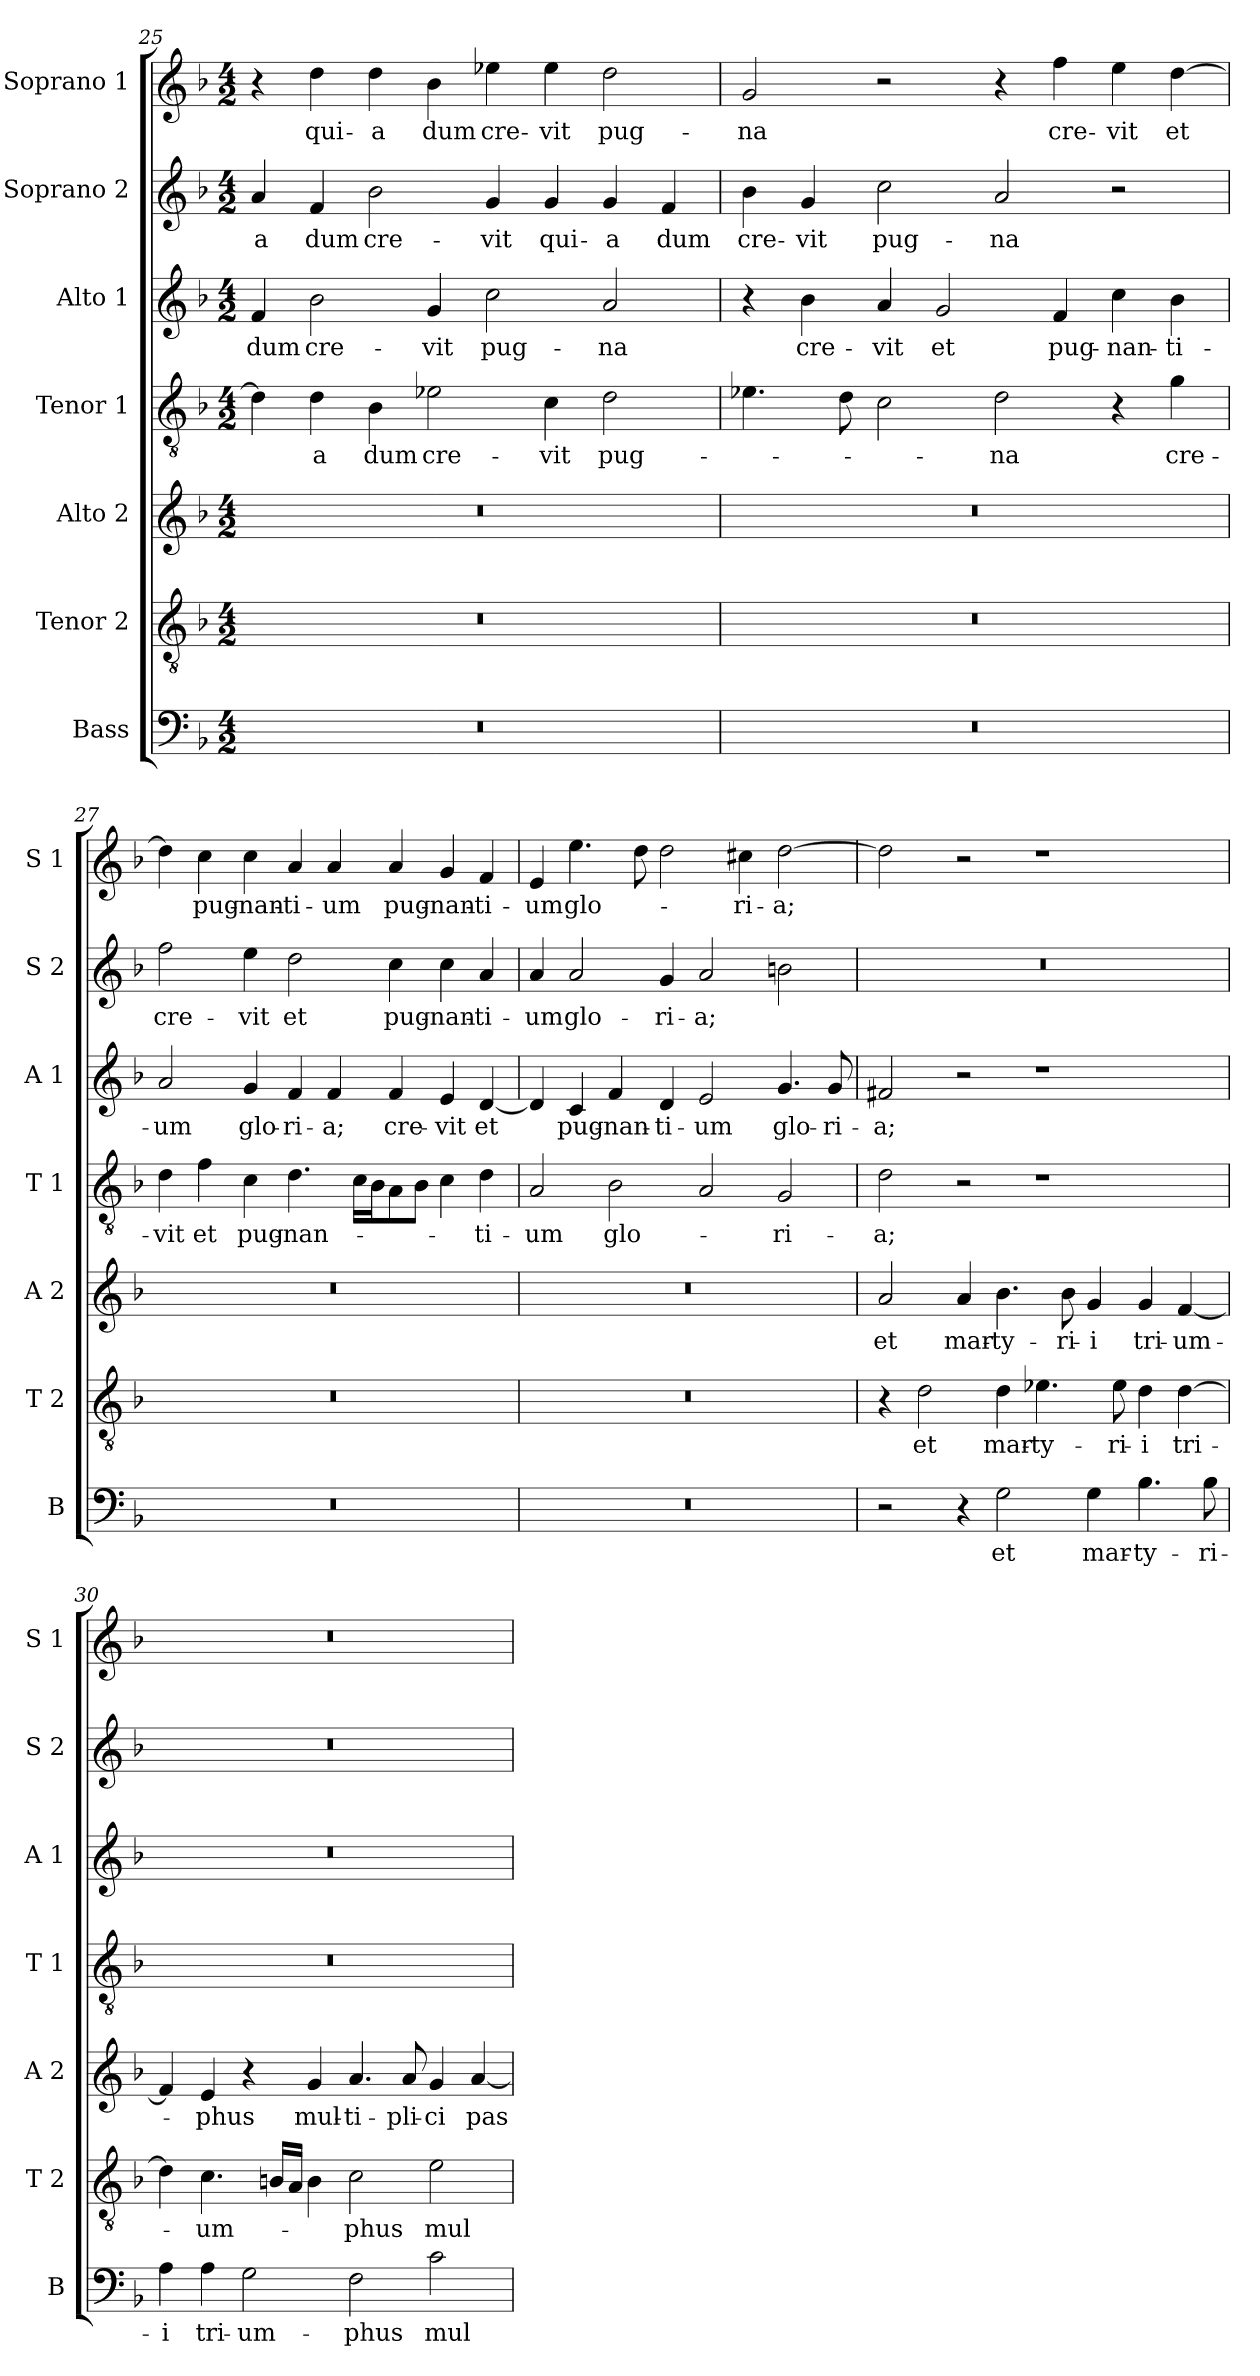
**kern	**text	**kern	**text	**kern	**text	**kern	**text	**kern	**text	**kern	**text	**kern	**text
*part7	*part7	*part6	*part6	*part5	*part5	*part4	*part4	*part3	*part3	*part2	*part2	*part1	*part1
*staff7	*staff7	*staff6	*staff6	*staff5	*staff5	*staff4	*staff4	*staff3	*staff3	*staff2	*staff2	*staff1	*staff1
*I"Bass	*	*I"Tenor 2	*	*I"Alto 2	*	*I"Tenor 1	*	*I"Alto 1	*	*I"Soprano 2	*	*I"Soprano 1	*
*I'B	*	*I'T 2	*	*I'A 2	*	*I'T 1	*	*I'A 1	*	*I'S 2	*	*I'S 1	*
!!LO:PB:g=z
*clefF4	*	*clefGv2	*	*clefG2	*	*clefGv2	*	*clefG2	*	*clefG2	*	*clefG2	*
*k[b-]	*	*k[b-]	*	*k[b-]	*	*k[b-]	*	*k[b-]	*	*k[b-]	*	*k[b-]	*
*F:	*	*F:	*	*F:	*	*F:	*	*F:	*	*F:	*	*F:	*
*M4/2	*	*M4/2	*	*M4/2	*	*M4/2	*	*M4/2	*	*M4/2	*	*M4/2	*
=25	=25	=25	=25	=25	=25	=25	=25	=25	=25	=25	=25	=25	=25
!	!	!	!	!	!	!	!	!	!LO:LY:b	!	!LO:LY:b	!	!
0r	.	0r	.	0r	.	4d\]	.	4f/	dum	4a/	-a	4r	.
!	!	!	!	!	!	!	!LO:LY:b	!	!LO:LY:b	!	!LO:LY:b	!	!LO:LY:b
.	.	.	.	.	.	4d\	-a	2b-\	cre-	4f/	dum	4dd\	qui-
!	!	!	!	!	!	!	!LO:LY:b	!	!	!	!LO:LY:b	!	!LO:LY:b
.	.	.	.	.	.	4B-\	dum	.	.	2b-\	cre-	4dd\	-a
!	!	!	!	!	!	!	!LO:LY:b	!	!LO:LY:b	!	!	!	!LO:LY:b
.	.	.	.	.	.	2e-X\	cre-	4g/	-vit	.	.	4b-\	dum
!	!	!	!	!	!	!	!	!	!LO:LY:b	!	!LO:LY:b	!	!LO:LY:b
.	.	.	.	.	.	.	.	2cc\	pug-	4g/	-vit	4ee-X\	cre-
!	!	!	!	!	!	!	!LO:LY:b	!	!	!	!LO:LY:b	!	!LO:LY:b
.	.	.	.	.	.	4c\	-vit	.	.	4g/	qui-	4ee-\	-vit
!	!	!	!	!	!	!	!LO:LY:b	!	!LO:LY:b	!	!LO:LY:b	!	!LO:LY:b
.	.	.	.	.	.	2d\	pug-	2a/	-na	4g/	-a	2dd\	pug-
!	!	!	!	!	!	!	!	!	!	!	!LO:LY:b	!	!
.	.	.	.	.	.	.	.	.	.	4f/	dum	.	.
=26	=26	=26	=26	=26	=26	=26	=26	=26	=26	=26	=26	=26	=26
!	!	!	!	!	!	!	!	!	!	!	!LO:LY:b	!	!LO:LY:b
0r	.	0r	.	0r	.	4.e-X\	.	4r	.	4b-\	cre-	2g/	-na
!	!	!	!	!	!	!	!	!	!LO:LY:b	!	!LO:LY:b	!	!
.	.	.	.	.	.	.	.	4b-\	cre-	4g/	-vit	.	.
.	.	.	.	.	.	8d\	.	.	.	.	.	.	.
!	!	!	!	!	!	!	!	!	!LO:LY:b	!	!LO:LY:b	!	!
.	.	.	.	.	.	2c\	.	4a/	-vit	2cc\	pug-	2r	.
!	!	!	!	!	!	!	!	!	!LO:LY:b	!	!	!	!
.	.	.	.	.	.	.	.	2g/	et	.	.	.	.
!	!	!	!	!	!	!	!LO:LY:b	!	!	!	!LO:LY:b	!	!
.	.	.	.	.	.	2d\	-na	.	.	2a/	-na	4r	.
!	!	!	!	!	!	!	!	!	!LO:LY:b	!	!	!	!LO:LY:b
.	.	.	.	.	.	.	.	4f/	pug-	.	.	4ff\	cre-
!	!	!	!	!	!	!	!	!	!LO:LY:b	!	!	!	!LO:LY:b
.	.	.	.	.	.	4r	.	4cc\	-nan-	2r	.	4ee\	-vit
!	!	!	!	!	!	!	!LO:LY:b	!	!LO:LY:b	!	!	!	!LO:LY:b
.	.	.	.	.	.	4g\	cre-	4b-\	-ti-	.	.	[4dd\	et
=27	=27	=27	=27	=27	=27	=27	=27	=27	=27	=27	=27	=27	=27
!	!	!	!	!	!	!	!LO:LY:b	!	!LO:LY:b	!	!LO:LY:b	!	!
0r	.	0r	.	0r	.	4d\	-vit	2a/	-um	2ff\	cre-	4dd\]	.
!	!	!	!	!	!	!	!LO:LY:b	!	!	!	!	!	!LO:LY:b
.	.	.	.	.	.	4f\	et	.	.	.	.	4cc\	pug-
!	!	!	!	!	!	!	!LO:LY:b	!	!LO:LY:b	!	!LO:LY:b	!	!LO:LY:b
.	.	.	.	.	.	4c\	pug-	4g/	glo-	4ee\	-vit	4cc\	-nan-
!	!	!	!	!	!	!	!LO:LY:b	!	!LO:LY:b	!	!LO:LY:b	!	!LO:LY:b
.	.	.	.	.	.	4.d\	-nan-	4f/	-ri-	2dd\	et	4a/	-ti-
!	!	!	!	!	!	!	!	!	!LO:LY:b	!	!	!	!LO:LY:b
.	.	.	.	.	.	.	.	4f/	-a;	.	.	4a/	-um
.	.	.	.	.	.	16c\LL	.	.	.	.	.	.	.
.	.	.	.	.	.	16B-\J	.	.	.	.	.	.	.
!	!	!	!	!	!	!	!	!	!LO:LY:b	!	!LO:LY:b	!	!LO:LY:b
.	.	.	.	.	.	8A\	.	4f/	cre-	4cc\	pug-	4a/	pug-
.	.	.	.	.	.	8B-\J	.	.	.	.	.	.	.
!	!	!	!	!	!	!	!	!	!LO:LY:b	!	!LO:LY:b	!	!LO:LY:b
.	.	.	.	.	.	4c\	.	4e/	-vit	4cc\	-nan-	4g/	-nan-
!	!	!	!	!	!	!	!LO:LY:b	!	!LO:LY:b	!	!LO:LY:b	!	!LO:LY:b
.	.	.	.	.	.	4d\	-ti-	[4d/	et	4a/	-ti-	4f/	-ti-
!!LO:LB:g=z
=28	=28	=28	=28	=28	=28	=28	=28	=28	=28	=28	=28	=28	=28
!	!	!	!	!	!	!	!LO:LY:b	!	!	!	!LO:LY:b	!	!LO:LY:b
0r	.	0r	.	0r	.	2A/	-um	4d/]	.	4a/	-um	4e/	-um
!	!	!	!	!	!	!	!	!	!LO:LY:b	!	!LO:LY:b	!	!LO:LY:b
.	.	.	.	.	.	.	.	4c/	pug-	2a/	glo-	4.ee\	glo-
!	!	!	!	!	!	!	!LO:LY:b	!	!LO:LY:b	!	!	!	!
.	.	.	.	.	.	2B-\	glo-	4f/	-nan-	.	.	.	.
.	.	.	.	.	.	.	.	.	.	.	.	8dd\	.
!	!	!	!	!	!	!	!	!	!LO:LY:b	!	!LO:LY:b	!	!
.	.	.	.	.	.	.	.	4d/	-ti-	4g/	-ri-	2dd\	.
!	!	!	!	!	!	!	!	!	!LO:LY:b	!	!LO:LY:b	!	!
.	.	.	.	.	.	2A/	.	2e/	-um	2a/	-a;	.	.
!	!	!	!	!	!	!	!	!	!	!	!	!	!LO:LY:b
.	.	.	.	.	.	.	.	.	.	.	.	4cc#X\	-ri-
!	!	!	!	!	!	!	!LO:LY:b	!	!LO:LY:b	!	!	!	!LO:LY:b
.	.	.	.	.	.	2G/	-ri-	4.g/	glo-	2bn\	.	[2dd\	-a;
!	!	!	!	!	!	!	!	!	!LO:LY:b	!	!	!	!
.	.	.	.	.	.	.	.	8g/	-ri-	.	.	.	.
=29	=29	=29	=29	=29	=29	=29	=29	=29	=29	=29	=29	=29	=29
!	!	!	!	!	!LO:LY:b	!	!LO:LY:b	!	!LO:LY:b	!	!	!	!
2r	.	4r	.	2a/	et	2d\	-a;	2f#X/	-a;	0r	.	2dd\]	.
!	!	!	!LO:LY:b	!	!	!	!	!	!	!	!	!	!
.	.	2d\	et	.	.	.	.	.	.	.	.	.	.
!	!	!	!	!	!LO:LY:b	!	!	!	!	!	!	!	!
4r	.	.	.	4a/	mar-	2r	.	2r	.	.	.	2r	.
!	!LO:LY:b	!	!LO:LY:b	!	!LO:LY:b	!	!	!	!	!	!	!	!
2G\	et	4d\	mar-	4.b-\	-ty-	.	.	.	.	.	.	.	.
!	!	!	!LO:LY:b	!	!	!	!	!	!	!	!	!	!
.	.	4.e-X\	-ty-	.	.	1r	.	1r	.	.	.	1r	.
!	!	!	!	!	!LO:LY:b	!	!	!	!	!	!	!	!
.	.	.	.	8b-\	-ri-	.	.	.	.	.	.	.	.
!	!LO:LY:b	!	!	!	!LO:LY:b	!	!	!	!	!	!	!	!
4G\	mar-	.	.	4g/	-i	.	.	.	.	.	.	.	.
!	!	!	!LO:LY:b	!	!	!	!	!	!	!	!	!	!
.	.	8e-\	-ri-	.	.	.	.	.	.	.	.	.	.
!	!LO:LY:b	!	!LO:LY:b	!	!LO:LY:b	!	!	!	!	!	!	!	!
4.B-\	-ty-	4d\	-i	4g/	tri-	.	.	.	.	.	.	.	.
!	!	!	!LO:LY:b	!	!LO:LY:b	!	!	!	!	!	!	!	!
.	.	[4d\	tri-	[4f/	-um-	.	.	.	.	.	.	.	.
!	!LO:LY:b	!	!	!	!	!	!	!	!	!	!	!	!
8B-\	-ri-	.	.	.	.	.	.	.	.	.	.	.	.
=30	=30	=30	=30	=30	=30	=30	=30	=30	=30	=30	=30	=30	=30
!	!LO:LY:b	!	!	!	!	!	!	!	!	!	!	!	!
4A\	-i	4d\]	.	4f/]	.	0r	.	0r	.	0r	.	0r	.
!	!LO:LY:b	!	!LO:LY:b	!	!LO:LY:b	!	!	!	!	!	!	!	!
4A\	tri-	4.c\	-um-	4e/	-phus	.	.	.	.	.	.	.	.
!	!LO:LY:b	!	!	!	!	!	!	!	!	!	!	!	!
2G\	-um-	.	.	4r	.	.	.	.	.	.	.	.	.
.	.	16Bn/LL	.	.	.	.	.	.	.	.	.	.	.
.	.	16A/JJ	.	.	.	.	.	.	.	.	.	.	.
!	!	!	!	!	!LO:LY:b	!	!	!	!	!	!	!	!
.	.	4B\	.	4g/	mul-	.	.	.	.	.	.	.	.
!	!LO:LY:b	!	!LO:LY:b	!	!LO:LY:b	!	!	!	!	!	!	!	!
2F\	-phus	2c\	-phus	4.a/	-ti-	.	.	.	.	.	.	.	.
!	!	!	!	!	!LO:LY:b	!	!	!	!	!	!	!	!
.	.	.	.	8a/	-pli-	.	.	.	.	.	.	.	.
!	!LO:LY:b	!	!LO:LY:b	!	!LO:LY:b	!	!	!	!	!	!	!	!
2c\	mul-	2e\	mul-	4g/	-ci	.	.	.	.	.	.	.	.
!	!	!	!	!	!LO:LY:b	!	!	!	!	!	!	!	!
.	.	.	.	[4a/	pas-	.	.	.	.	.	.	.	.
=	=	=	=	=	=	=	=	=	=	=	=	=	=
*-	*-	*-	*-	*-	*-	*-	*-	*-	*-	*-	*-	*-	*-
